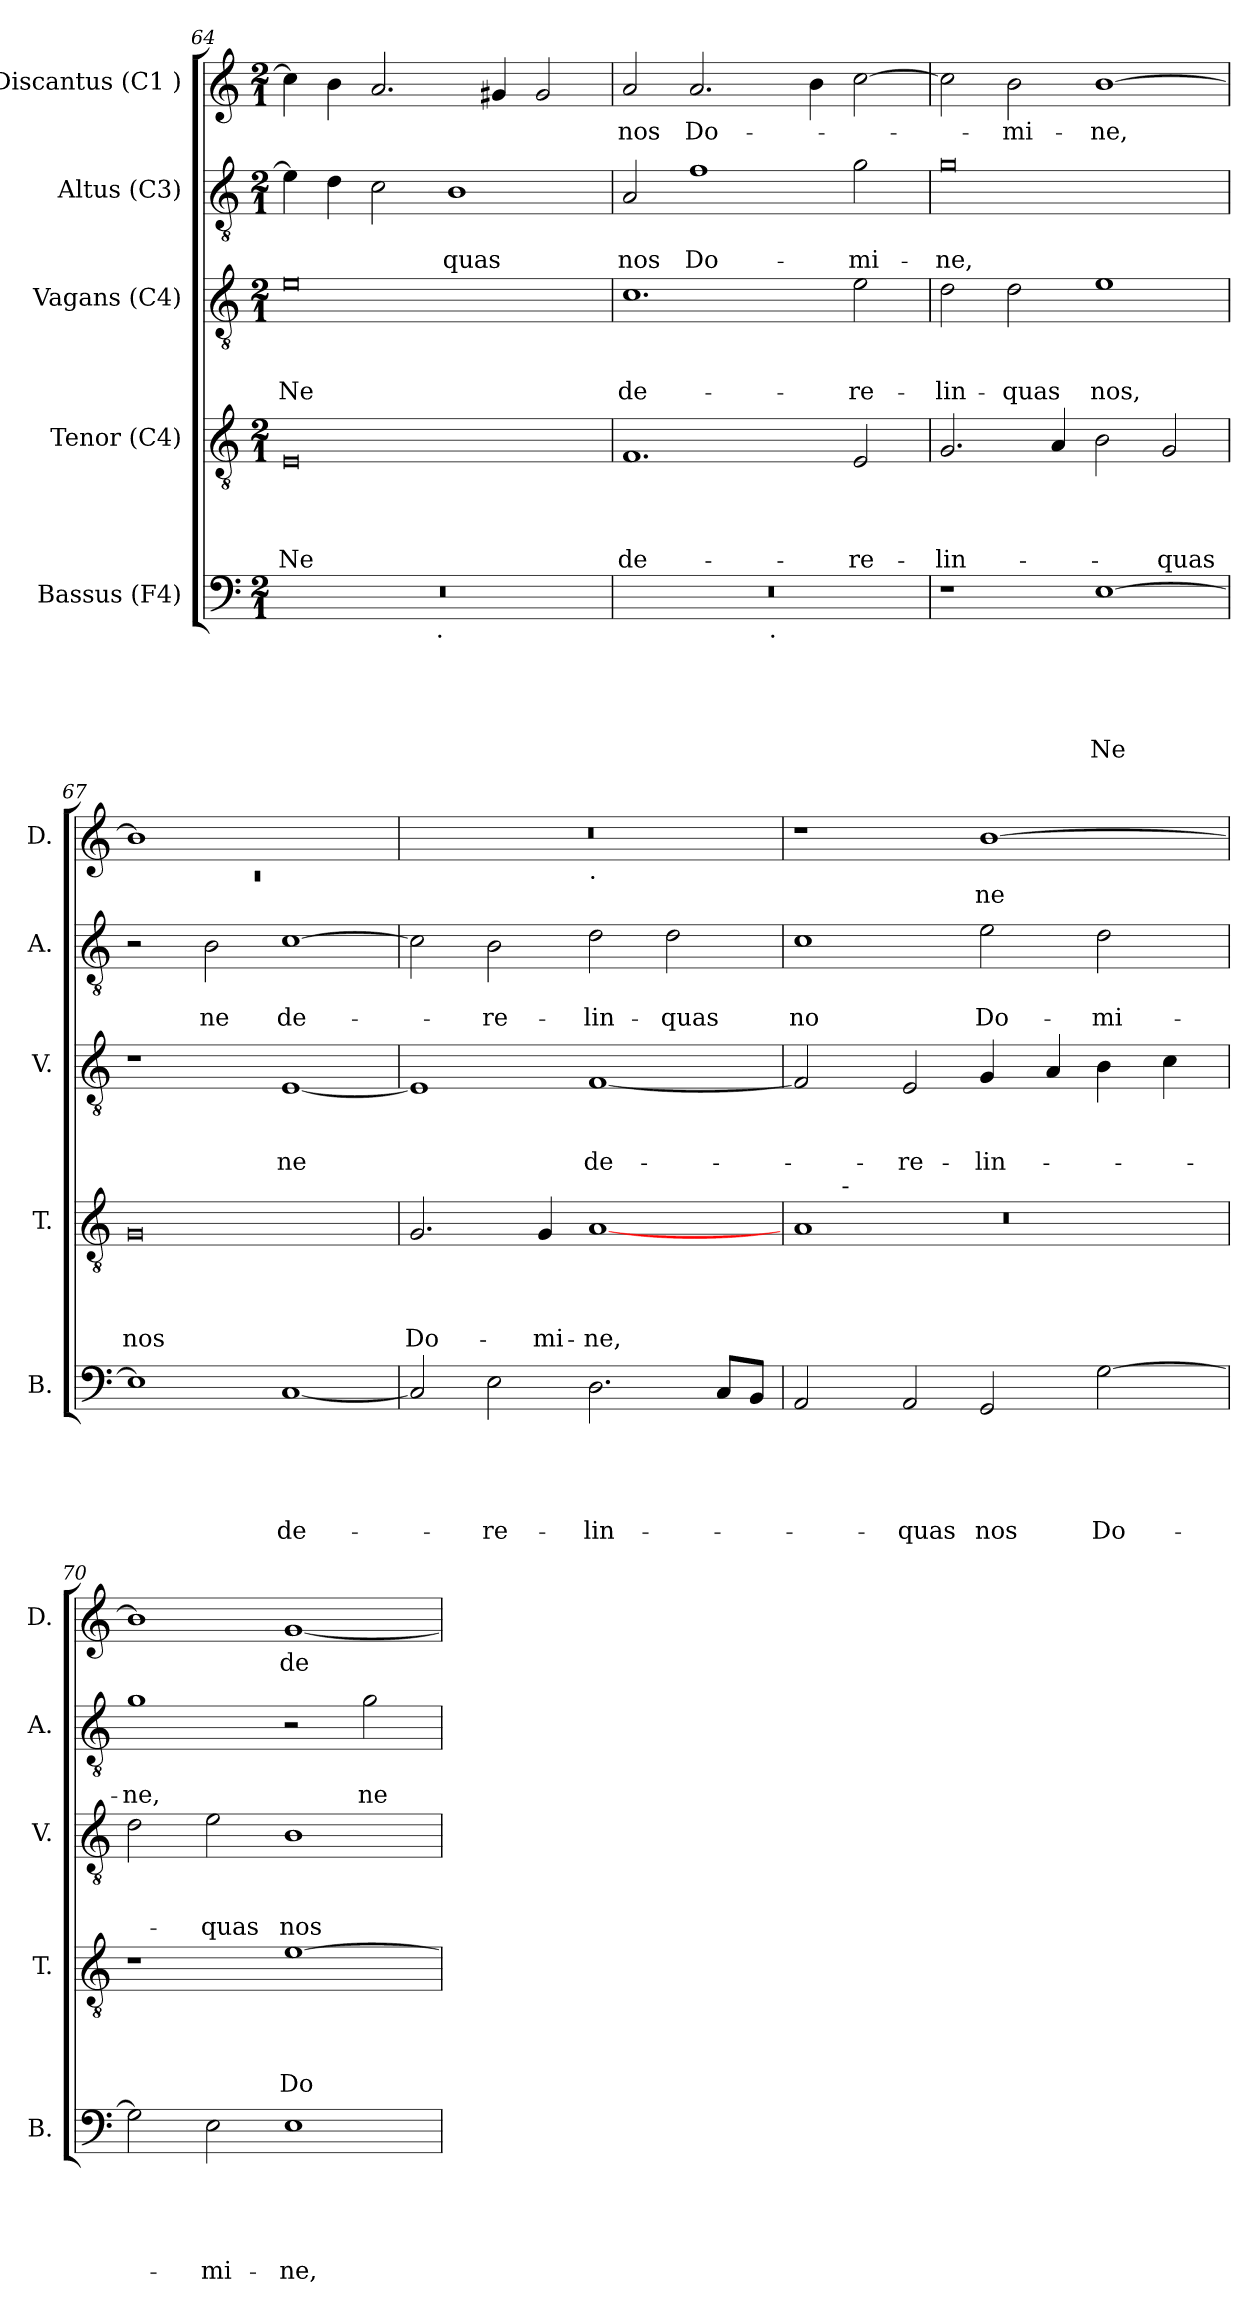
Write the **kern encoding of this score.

**kern	**text	**text	**text	**text	**text	**kern	**text	**text	**text	**text	**kern	**text	**text	**text	**kern	**text	**text	**kern	**text
*part5	*part5	*part5	*part5	*part5	*part5	*part4	*part4	*part4	*part4	*part4	*part3	*part3	*part3	*part3	*part2	*part2	*part2	*part1	*part1
*staff5	*staff5	*staff5	*staff5	*staff5	*staff5	*staff4	*staff4	*staff4	*staff4	*staff4	*staff3	*staff3	*staff3	*staff3	*staff2	*staff2	*staff2	*staff1	*staff1
*I"Bassus (F4)	*	*	*	*	*	*I"Tenor (C4)	*	*	*	*	*I"Vagans (C4)	*	*	*	*I"Altus (C3)	*	*	*I"Discantus (C1 )	*
*I'B.	*	*	*	*	*	*I'T.	*	*	*	*	*I'V.	*	*	*	*I'A.	*	*	*I'D.	*
*clefF4	*	*	*	*	*	*clefGv2	*	*	*	*	*clefGv2	*	*	*	*clefGv2	*	*	*clefG2	*
*k[]	*	*	*	*	*	*k[]	*	*	*	*	*k[]	*	*	*	*k[]	*	*	*k[]	*
*C:	*	*	*	*	*	*C:	*	*	*	*	*C:	*	*	*	*C:	*	*	*C:	*
*M2/1	*	*	*	*	*	*M2/1	*	*	*	*	*M2/1	*	*	*	*M2/1	*	*	*M2/1	*
=64	=64	=64	=64	=64	=64	=64	=64	=64	=64	=64	=64	=64	=64	=64	=64	=64	=64	=64	=64
!	!	!	!	!	!	!	!	!	!	!LO:LY:b:rj	!	!	!	!LO:LY:b:rj	!	!	!	!	!
*^	*	*	*	*	*	*	*	*	*	*	*	*	*	*	*	*	*	*	*
0r	2ryy	.	.	.	.	.	0E	.	.	.	Ne	0e	.	.	Ne	4e\]	.	.	4cc\]	.
.	.	.	.	.	.	.	.	.	.	.	.	.	.	.	.	4d\	.	.	4b\	.
.	4...ryy	.	.	.	.	.	.	.	.	.	.	.	.	.	.	2c\	.	.	2.a/	.
!	!LO:TX:b:t=.	!	!	!	!	!	!	!	!	!	!	!	!	!	!	!	!	!	!	!
.	1ryy	.	.	.	.	.	.	.	.	.	.	.	.	.	.	.	.	.	.	.
!	!	!	!	!	!	!	!	!	!	!	!	!	!	!	!	!	!	!LO:LY:b	!	!
.	.	.	.	.	.	.	.	.	.	.	.	.	.	.	.	1B	.	-quas	.	.
.	.	.	.	.	.	.	.	.	.	.	.	.	.	.	.	.	.	.	4g#X/	.
.	.	.	.	.	.	.	.	.	.	.	.	.	.	.	.	.	.	.	2g#/	.
.	32ryy	.	.	.	.	.	.	.	.	.	.	.	.	.	.	.	.	.	.	.
!!LO:LB:g=z
=65	=65	=65	=65	=65	=65	=65	=65	=65	=65	=65	=65	=65	=65	=65	=65	=65	=65	=65	=65	=65
!	!	!	!	!	!	!	!	!	!	!	!LO:LY:b	!	!	!	!LO:LY:b	!	!	!LO:LY:b	!	!LO:LY:b
0r	1ryy	.	.	.	.	.	1.F	.	.	.	de-	1.c	.	.	de-	2A/	.	nos	2a/	nos
!	!	!	!	!	!	!	!	!	!	!	!	!	!	!	!	!	!	!LO:LY:b	!	!LO:LY:b
.	.	.	.	.	.	.	.	.	.	.	.	.	.	.	.	1f	.	Do-	2.a/	Do-
.	32ryy	.	.	.	.	.	.	.	.	.	.	.	.	.	.	.	.	.	.	.
!	!LO:TX:b:t=.	!	!	!	!	!	!	!	!	!	!	!	!	!	!	!	!	!	!	!
.	2ryy	.	.	.	.	.	.	.	.	.	.	.	.	.	.	.	.	.	.	.
.	.	.	.	.	.	.	.	.	.	.	.	.	.	.	.	.	.	.	4b\	.
!	!	!	!	!	!	!	!	!	!	!	!LO:LY:b	!	!	!	!LO:LY:b	!	!	!LO:LY:b	!	!
.	.	.	.	.	.	.	2E/	.	.	.	-re-	2e\	.	.	-re-	2g\	.	-mi-	[>2cc\	.
.	4...ryy	.	.	.	.	.	.	.	.	.	.	.	.	.	.	.	.	.	.	.
=66	=66	=66	=66	=66	=66	=66	=66	=66	=66	=66	=66	=66	=66	=66	=66	=66	=66	=66	=66	=66
!	!	!	!	!	!	!	!	!	!	!	!LO:LY:b	!	!	!	!LO:LY:b	!	!	!LO:LY:b	!	!
*v	*v	*	*	*	*	*	*	*	*	*	*	*	*	*	*	*	*	*	*	*
1r	.	.	.	.	.	2.G/	.	.	.	-lin-	2d\	.	.	-lin-	0g	.	-ne,	2cc\]	.
!	!	!	!	!	!	!	!	!	!	!	!	!	!	!LO:LY:b	!	!	!	!	!LO:LY:b
.	.	.	.	.	.	.	.	.	.	.	2d\	.	.	-quas	.	.	.	2b\	-mi-
.	.	.	.	.	.	4A/	.	.	.	.	.	.	.	.	.	.	.	.	.
!	!	!	!	!	!LO:LY:b	!	!	!	!	!	!	!	!	!LO:LY:b	!	!	!	!	!LO:LY:b
[>1E	.	.	.	.	Ne	2B\	.	.	.	.	1e	.	.	nos,	.	.	.	[>1b	-ne,
!	!	!	!	!	!	!	!	!	!	!LO:LY:b	!	!	!	!	!	!	!	!	!
.	.	.	.	.	.	2G/	.	.	.	-quas	.	.	.	.	.	.	.	.	.
=67	=67	=67	=67	=67	=67	=67	=67	=67	=67	=67	=67	=67	=67	=67	=67	=67	=67	=67	=67
*	*	*	*	*	*	*	*	*	*	*	*	*	*	*	*	*	*	*^	*
!	!	!	!	!	!	!	!	!	!	!LO:LY:b	!	!	!	!	!	!	!	!	!LO:N:vis=1	!
1E]	.	.	.	.	.	0G	.	.	.	nos	1r	.	.	.	2r	.	.	1b]	0rc	.
!	!	!	!	!	!	!	!	!	!	!	!	!	!	!	!	!	!LO:LY:b	!	!	!
.	.	.	.	.	.	.	.	.	.	.	.	.	.	.	2B\	.	ne	.	.	.
!	!	!	!	!	!LO:LY:b	!	!	!	!	!	!	!	!	!LO:LY:b	!	!	!LO:LY:b	!	!	!
[<1C	.	.	.	.	de-	.	.	.	.	.	[<1E	.	.	ne	[>1c	.	de-	1ryy	.	.
=68	=68	=68	=68	=68	=68	=68	=68	=68	=68	=68	=68	=68	=68	=68	=68	=68	=68	=68	=68	=68
!	!	!	!	!	!	!	!	!	!	!LO:LY:b	!	!	!	!	!	!	!	!	!	!
2C/]	.	.	.	.	.	2.G/	.	.	.	Do-	1E]	.	.	.	2c\]	.	.	0r	1ryy	.
!	!	!	!	!	!LO:LY:b	!	!	!	!	!	!	!	!	!	!	!	!LO:LY:b	!	!	!
2E\	.	.	.	.	-re-	.	.	.	.	.	.	.	.	.	2B\	.	-re-	.	.	.
!	!	!	!	!	!	!	!	!	!	!LO:LY:b	!	!	!	!	!	!	!	!	!	!
.	.	.	.	.	.	4G/	.	.	.	-mi-	.	.	.	.	.	.	.	.	.	.
!	!	!	!	!	!	!	!	!	!	!	!	!	!	!	!	!	!	!	!LO:TX:b:t=.	!
!	!	!	!	!	!LO:LY:b	!	!	!	!	!LO:LY:b	!	!	!	!LO:LY:b	!	!	!LO:LY:b	!	!	!
2.D\	.	.	.	.	-lin-	[>1A	.	.	.	-ne,	[>1F	.	.	de-	2d\	.	-lin-	.	1ryy	.
!	!	!	!	!	!	!	!	!	!	!	!	!	!	!	!	!	!LO:LY:b	!	!	!
.	.	.	.	.	.	.	.	.	.	.	.	.	.	.	2d\	.	-quas	.	.	.
8C/L	.	.	.	.	.	.	.	.	.	.	.	.	.	.	.	.	.	.	.	.
8BB/J	.	.	.	.	.	.	.	.	.	.	.	.	.	.	.	.	.	.	.	.
!!LO:PB:g=z
=69	=69	=69	=69	=69	=69	=69	=69	=69	=69	=69	=69	=69	=69	=69	=69	=69	=69	=69	=69	=69
*	*	*	*	*	*	*^	*	*	*	*	*	*	*	*	*	*	*	*	*	*
*	*	*	*	*	*	*	*^	*	*	*	*	*	*	*	*	*	*	*	*	*	*
!	!	!	!	!	!	!	!	!LO:N:vis=1	!	!	!	!	!	!	!	!	!	!	!LO:LY:b	!	!	!
*	*	*	*	*	*	*	*	*	*	*	*	*	*	*	*	*	*	*	*	*v	*v	*
2AA/	.	.	.	.	.	8ryy	1A	0r	.	.	.	.	2F/]	.	.	.	1c	.	no	1r	.
.	.	.	.	.	.	32ryy	.	.	.	.	.	.	.	.	.	.	.	.	.	.	.
!	!	!	!	!	!	!LO:TX:a:t=-	!	!	!	!	!	!	!	!	!	!	!	!	!	!	!
.	.	.	.	.	.	1ryy	.	.	.	.	.	.	.	.	.	.	.	.	.	.	.
!	!	!	!	!	!LO:LY:b	!	!	!	!	!	!	!	!	!	!	!LO:LY:b	!	!	!	!	!
2AA/	.	.	.	.	-quas	.	.	.	.	.	.	.	2E/	.	.	-re-	.	.	.	.	.
!	!	!	!	!	!LO:LY:b	!	!	!	!	!	!	!	!	!	!	!LO:LY:b	!	!	!LO:LY:b	!	!LO:LY:b
2GG/	.	.	.	.	nos	.	1ryy	.	.	.	.	.	4G/	.	.	-lin-	2e\	.	Do-	[>1b	ne
.	.	.	.	.	.	2ryy	.	.	.	.	.	.	.	.	.	.	.	.	.	.	.
.	.	.	.	.	.	.	.	.	.	.	.	.	4A/	.	.	.	.	.	.	.	.
!	!	!	!	!	!LO:LY:b	!	!	!	!	!	!	!	!	!	!	!	!	!	!LO:LY:b	!	!
[>2G\	.	.	.	.	Do-	.	.	.	.	.	.	.	4B\	.	.	.	2d\	.	-mi-	.	.
.	.	.	.	.	.	4ryy	.	.	.	.	.	.	.	.	.	.	.	.	.	.	.
.	.	.	.	.	.	.	.	.	.	.	.	.	4c\	.	.	.	.	.	.	.	.
.	.	.	.	.	.	16.ryy	.	.	.	.	.	.	.	.	.	.	.	.	.	.	.
*	*	*	*	*	*	*v	*v	*v	*	*	*	*	*	*	*	*	*	*	*	*	*
=70	=70	=70	=70	=70	=70	=70	=70	=70	=70	=70	=70	=70	=70	=70	=70	=70	=70	=70	=70
!	!	!	!	!	!	!	!	!	!	!	!	!	!	!	!	!	!LO:LY:b	!	!
2G\]	.	.	.	.	.	1r	.	.	.	.	2d\	.	.	.	1g	.	-ne,	1b]	.
!	!	!	!	!	!LO:LY:b	!	!	!	!	!	!	!	!	!LO:LY:b	!	!	!	!	!
2E\	.	.	.	.	-mi-	.	.	.	.	.	2e\	.	.	-quas	.	.	.	.	.
!	!	!	!	!	!LO:LY:b	!	!	!	!	!LO:LY:b	!	!	!	!LO:LY:b	!	!	!	!	!LO:LY:b
1E	.	.	.	.	-ne,	[>1e	.	.	.	Do-	1B	.	.	nos	2r	.	.	[<1g	de-
!	!	!	!	!	!	!	!	!	!	!	!	!	!	!	!	!	!LO:LY:b	!	!
.	.	.	.	.	.	.	.	.	.	.	.	.	.	.	2g\	.	ne	.	.
=	=	=	=	=	=	=	=	=	=	=	=	=	=	=	=	=	=	=	=
*-	*-	*-	*-	*-	*-	*-	*-	*-	*-	*-	*-	*-	*-	*-	*-	*-	*-	*-	*-
